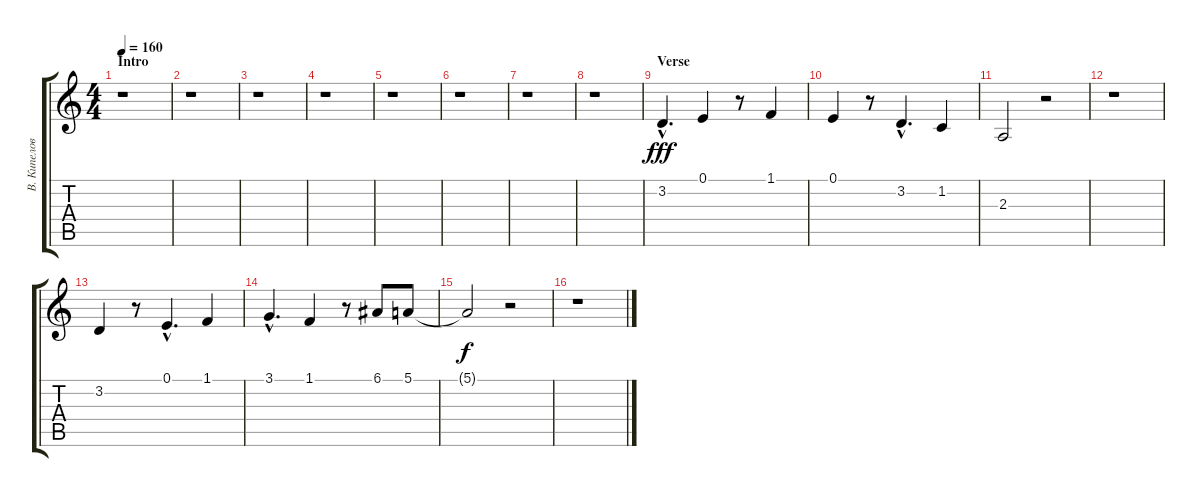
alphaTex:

\track ("B. Кипелов" "B. Кипелов") {instrument tenorsax}
\staff {score tabs}
\tuning (E4 B3 G3 D3 A2 E2) {hide}
\ts (4 4)
\section ("" "Intro")
\tempo 160
\clef g2
\ks c
r.1{dy fff instrument tenorsax} |
r.1 |
r.1 |
r.1 |
r.1 |
r.1 |
r.1 |
r.1 |
\section ("" "Verse")
3.2{hac}.4{d} 0.1.4 r.8 1.1.4 |
0.1.4 r.8 3.2{hac}.4{d} 1.2.4 |
2.3.2 r.2 |
r.1 |
3.2.4 r.8 0.1{hac}.4{d} 1.1.4 |
3.1{hac}.4{d} 1.1.4 r.8 6.1.8 5.1.8 |
5.1{t}.2{dy f} r.2 |
r.1
